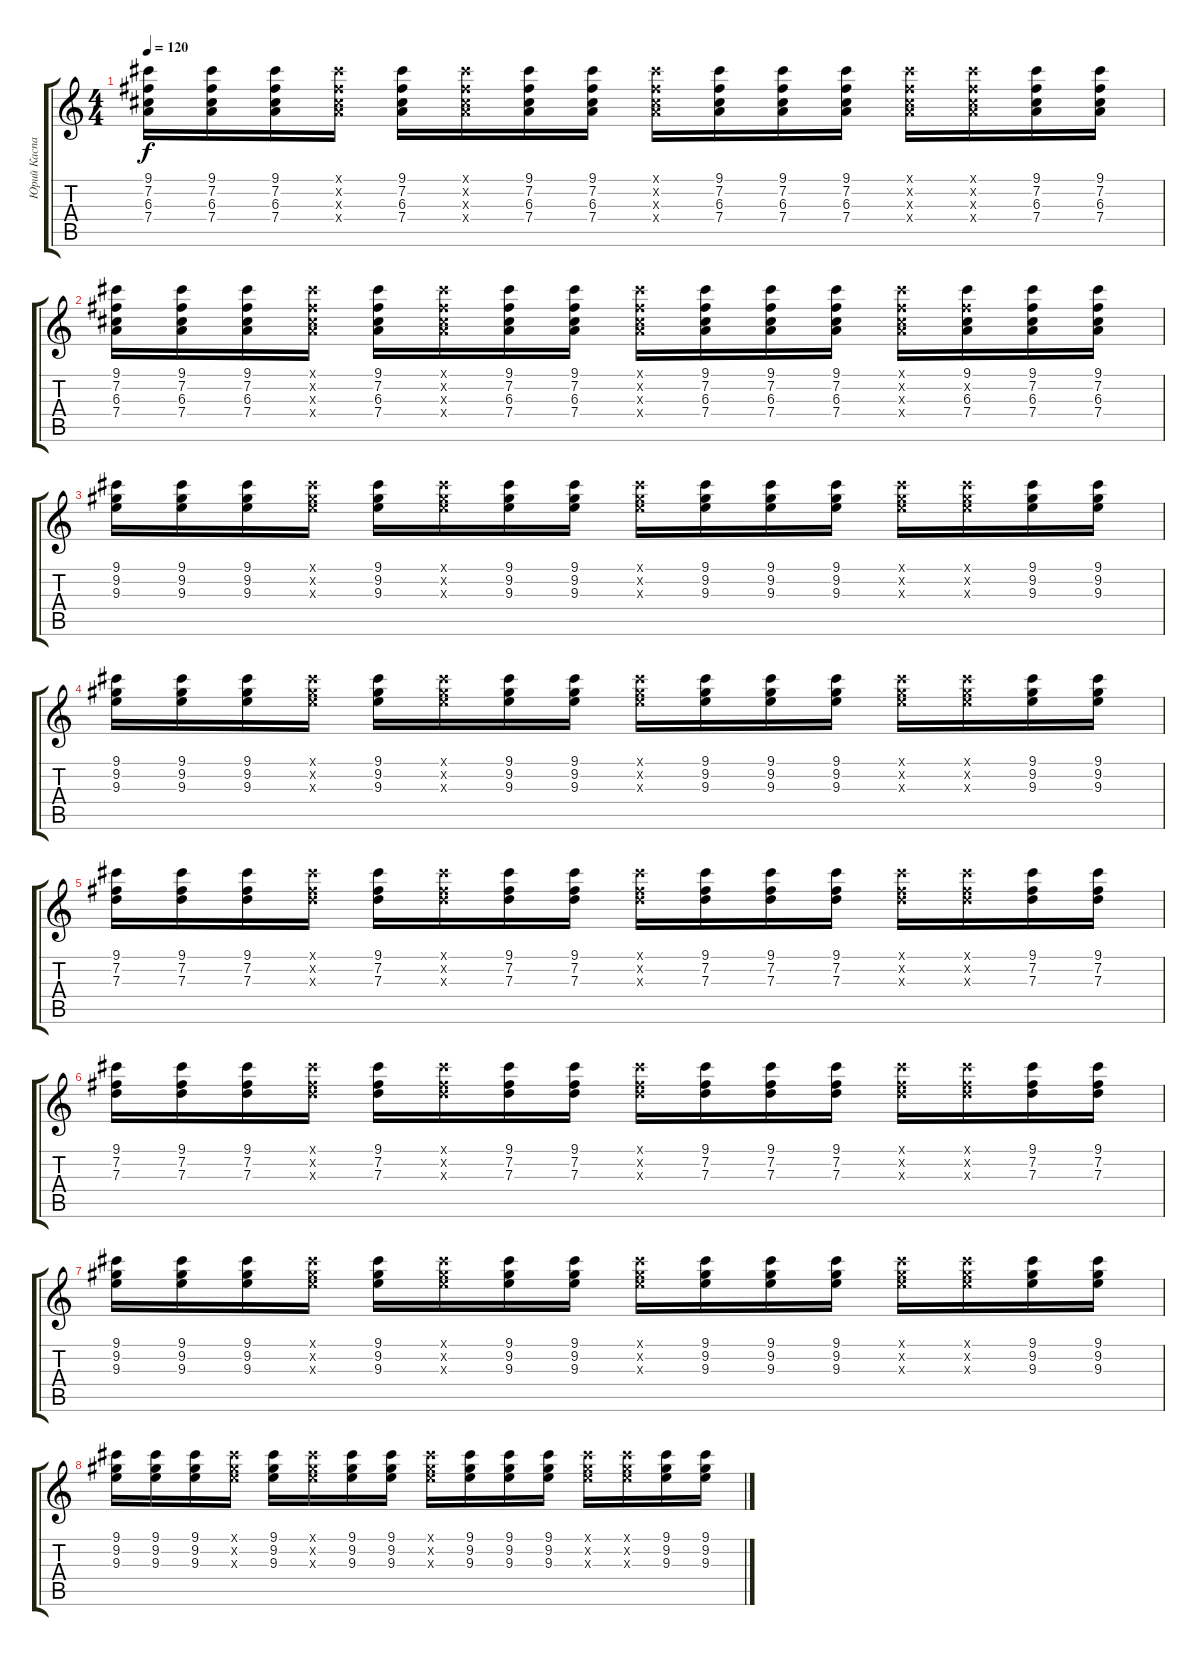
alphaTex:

\track ("Юрий Каспарян" "Юрий Каспа") {instrument electricguitarclean}
\staff {score tabs}
\tuning (E4 B3 G3 D3 A2 E2) {hide}
\ts (4 4)
\tempo 120
\clef g2
\ks c
(9.1 7.2 6.3 7.4).16{dy f} (9.1 7.2 6.3 7.4).16 (9.1 7.2 6.3 7.4).16 (9.1{x} 7.2{x} 6.3{x} 7.4{x}).16 (9.1 7.2 6.3 7.4).16 (9.1{x} 7.2{x} 6.3{x} 7.4{x}).16 (9.1 7.2 6.3 7.4).16 (9.1 7.2 6.3 7.4).16 (9.1{x} 7.2{x} 6.3{x} 7.4{x}).16 (9.1 7.2 6.3 7.4).16 (9.1 7.2 6.3 7.4).16 (9.1 7.2 6.3 7.4).16 (9.1{x} 7.2{x} 6.3{x} 7.4{x}).16 (9.1{x} 7.2{x} 6.3{x} 7.4{x}).16 (9.1 7.2 6.3 7.4).16 (9.1 7.2 6.3 7.4).16 |
(9.1 7.2 6.3 7.4).16 (9.1 7.2 6.3 7.4).16 (9.1 7.2 6.3 7.4).16 (9.1{x} 7.2{x} 6.3{x} 7.4{x}).16 (9.1 7.2 6.3 7.4).16 (9.1{x} 7.2{x} 6.3{x} 7.4{x}).16 (9.1 7.2 6.3 7.4).16 (9.1 7.2 6.3 7.4).16 (9.1{x} 7.2{x} 6.3{x} 7.4{x}).16 (9.1 7.2 6.3 7.4).16 (9.1 7.2 6.3 7.4).16 (9.1 7.2 6.3 7.4).16 (9.1{x} 7.2{x} 6.3{x} 7.4{x}).16 (9.1 7.2{x} 6.3 7.4).16 (9.1 7.2 6.3 7.4).16 (9.1 7.2 6.3 7.4).16 |
(9.1 9.2 9.3).16 (9.1 9.2 9.3).16 (9.1 9.2 9.3).16 (9.1{x} 9.2{x} 9.3{x}).16 (9.1 9.2 9.3).16 (9.1{x} 9.2{x} 9.3{x}).16 (9.1 9.2 9.3).16 (9.1 9.2 9.3).16 (9.1{x} 9.2{x} 9.3{x}).16 (9.1 9.2 9.3).16 (9.1 9.2 9.3).16 (9.1 9.2 9.3).16 (9.1{x} 9.2{x} 9.3{x}).16 (9.1{x} 9.2{x} 9.3{x}).16 (9.1 9.2 9.3).16 (9.1 9.2 9.3).16 |
(9.1 9.2 9.3).16 (9.1 9.2 9.3).16 (9.1 9.2 9.3).16 (9.1{x} 9.2{x} 9.3{x}).16 (9.1 9.2 9.3).16 (9.1{x} 9.2{x} 9.3{x}).16 (9.1 9.2 9.3).16 (9.1 9.2 9.3).16 (9.1{x} 9.2{x} 9.3{x}).16 (9.1 9.2 9.3).16 (9.1 9.2 9.3).16 (9.1 9.2 9.3).16 (9.1{x} 9.2{x} 9.3{x}).16 (9.1{x} 9.2{x} 9.3{x}).16 (9.1 9.2 9.3).16 (9.1 9.2 9.3).16 |
(9.1 7.2 7.3).16 (9.1 7.2 7.3).16 (9.1 7.2 7.3).16 (9.1{x} 7.2{x} 7.3{x}).16 (9.1 7.2 7.3).16 (9.1{x} 7.2{x} 7.3{x}).16 (9.1 7.2 7.3).16 (9.1 7.2 7.3).16 (9.1{x} 7.2{x} 7.3{x}).16 (9.1 7.2 7.3).16 (9.1 7.2 7.3).16 (9.1 7.2 7.3).16 (9.1{x} 7.2{x} 7.3{x}).16 (9.1{x} 7.2{x} 7.3{x}).16 (9.1 7.2 7.3).16 (9.1 7.2 7.3).16 |
(9.1 7.2 7.3).16 (9.1 7.2 7.3).16 (9.1 7.2 7.3).16 (9.1{x} 7.2{x} 7.3{x}).16 (9.1 7.2 7.3).16 (9.1{x} 7.2{x} 7.3{x}).16 (9.1 7.2 7.3).16 (9.1 7.2 7.3).16 (9.1{x} 7.2{x} 7.3{x}).16 (9.1 7.2 7.3).16 (9.1 7.2 7.3).16 (9.1 7.2 7.3).16 (9.1{x} 7.2{x} 7.3{x}).16 (9.1{x} 7.2{x} 7.3{x}).16 (9.1 7.2 7.3).16 (9.1 7.2 7.3).16 |
(9.1 9.2 9.3).16 (9.1 9.2 9.3).16 (9.1 9.2 9.3).16 (9.1{x} 9.2{x} 9.3{x}).16 (9.1 9.2 9.3).16 (9.1{x} 9.2{x} 9.3{x}).16 (9.1 9.2 9.3).16 (9.1 9.2 9.3).16 (9.1{x} 9.2{x} 9.3{x}).16 (9.1 9.2 9.3).16 (9.1 9.2 9.3).16 (9.1 9.2 9.3).16 (9.1{x} 9.2{x} 9.3{x}).16 (9.1{x} 9.2{x} 9.3{x}).16 (9.1 9.2 9.3).16 (9.1 9.2 9.3).16 |
(9.1 9.2 9.3).16 (9.1 9.2 9.3).16 (9.1 9.2 9.3).16 (9.1{x} 9.2{x} 9.3{x}).16 (9.1 9.2 9.3).16 (9.1{x} 9.2{x} 9.3{x}).16 (9.1 9.2 9.3).16 (9.1 9.2 9.3).16 (9.1{x} 9.2{x} 9.3{x}).16 (9.1 9.2 9.3).16 (9.1 9.2 9.3).16 (9.1 9.2 9.3).16 (9.1{x} 9.2{x} 9.3{x}).16 (9.1{x} 9.2{x} 9.3{x}).16 (9.1 9.2 9.3).16 (9.1 9.2 9.3).16
